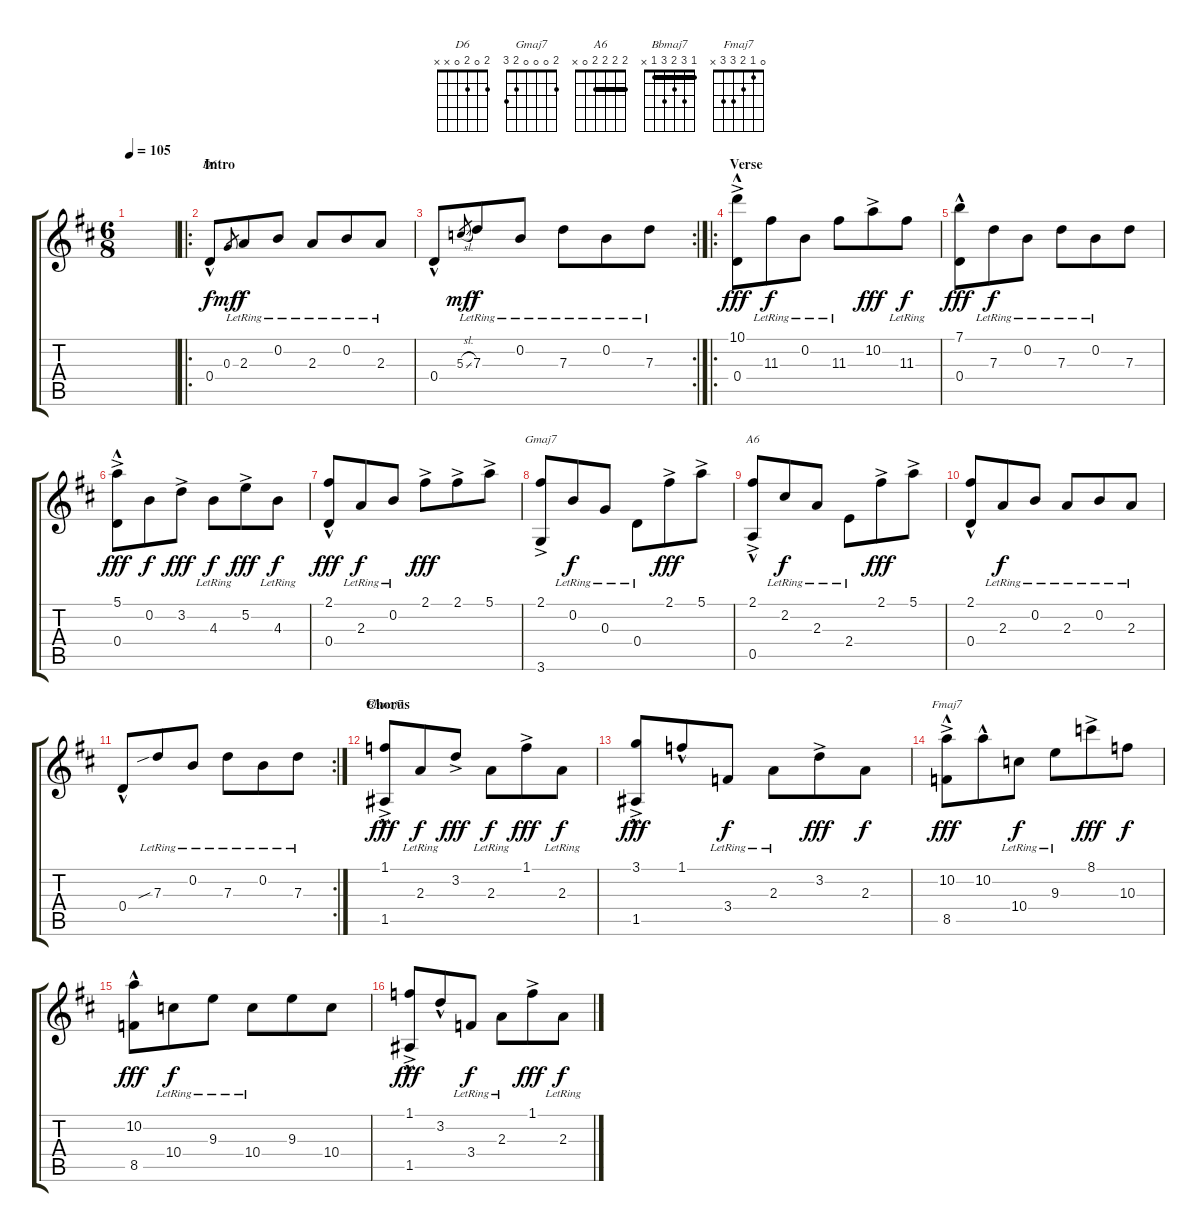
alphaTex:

\track "" {instrument acousticguitarsteel}
\staff {score tabs}
\tuning (E4 B3 G3 D3 A2 E2) {hide}
\chord ("D6" 2 0 2 0 x x)
\chord ("Gmaj7" 2 0 0 0 2 3)
\chord ("A6" 2 2 2 2 0 x) {barre 2}
\chord ("Bbmaj7" 1 3 2 3 1 x) {barre 1}
\chord ("Fmaj7" 0 1 2 3 3 x)
\ts (6 8)
\tempo 105
\clef g2
\ks d
|
\ro
\section ("" "Intro")
0.4{hac}.8{ch "D6"} 0.3.8{gr dy mf} 2.3{lr}.8{dy f} 0.2{lr}.8 2.3{lr}.8 0.2{lr}.8 2.3{lr}.8 |
\rc 2
0.4{hac}.8 5.3{sl}.8{gr dy mf} 7.3{lr}.8{dy f} 0.2{lr}.8 7.3{lr}.8 0.2{lr}.8 7.3{lr}.8 |
\ro
\section ("" "Verse")
(10.1{ac} 0.4{hac}).8{dy fff} 11.3{lr}.8{dy f} 0.2{lr}.8 11.3{lr}.8 10.2{ac}.8{dy fff} 11.3{lr}.8{dy f} |
(7.1{hac} 0.4{hac}).8{dy fff} 7.3{lr}.8{dy f} 0.2{lr}.8 7.3{lr}.8 0.2{lr}.8 7.3.8 |
(5.1{ac} 0.4{hac}).8{dy fff} 0.2.8{dy f} 3.2{ac}.8{dy fff} 4.3{lr}.8{dy f} 5.2{ac}.8{dy fff} 4.3{lr}.8{dy f} |
(2.1{hac} 0.4{hac}).8{dy fff} 2.3{lr}.8{dy f} 0.2{lr}.8 2.1{ac}.8{dy fff} 2.1{ac}.8 5.1{ac}.8 |
(2.1{ac} 3.6).8{ch "Gmaj7"} 0.2{lr}.8{dy f} 0.3{lr}.8 0.4{lr}.8 2.1{ac}.8{dy fff} 5.1{ac}.8 |
(2.1{ac} 0.5{hac}).8{ch "A6"} 2.2{lr}.8{dy f} 2.3{lr}.8 2.4{lr}.8 2.1{ac}.8{dy fff} 5.1{ac}.8 |
(2.1{hac} 0.4{hac}).8 2.3{lr}.8{dy f} 0.2{lr}.8 2.3{lr}.8 0.2{lr}.8 2.3{lr}.8 |
\rc 2
0.4{hac}.8 7.3{sib lr}.8 0.2{lr}.8 7.3{lr}.8 0.2{lr}.8 7.3{lr}.8 |
\section ("" "Chorus")
(1.1{ac} 1.5{hac}).8{ch "Bbmaj7" dy fff} 2.3{lr}.8{dy f} 3.2{ac}.8{dy fff} 2.3{lr}.8{dy f} 1.1{ac}.8{dy fff} 2.3{lr}.8{dy f} |
(3.1{ac} 1.5{hac}).8{dy fff} 1.1{hac}.8 3.4{lr}.8{dy f} 2.3{lr}.8 3.2{ac}.8{dy fff} 2.3.8{dy f} |
(10.2{ac} 8.5{hac}).8{ch "Fmaj7" dy fff} 10.2{hac}.8 10.4{lr}.8{dy f} 9.3{lr}.8 8.1{ac}.8{dy fff} 10.3.8{dy f} |
(10.2{hac} 8.5{hac}).8{dy fff} 10.4{lr}.8{dy f} 9.3{lr}.8 10.4{lr}.8 9.3.8 10.4.8 |
(1.1{ac} 1.5{hac}).8{dy fff} 3.2{hac}.8 3.4{lr}.8{dy f} 2.3{lr}.8 1.1{ac}.8{dy fff} 2.3{lr}.8{dy f}
